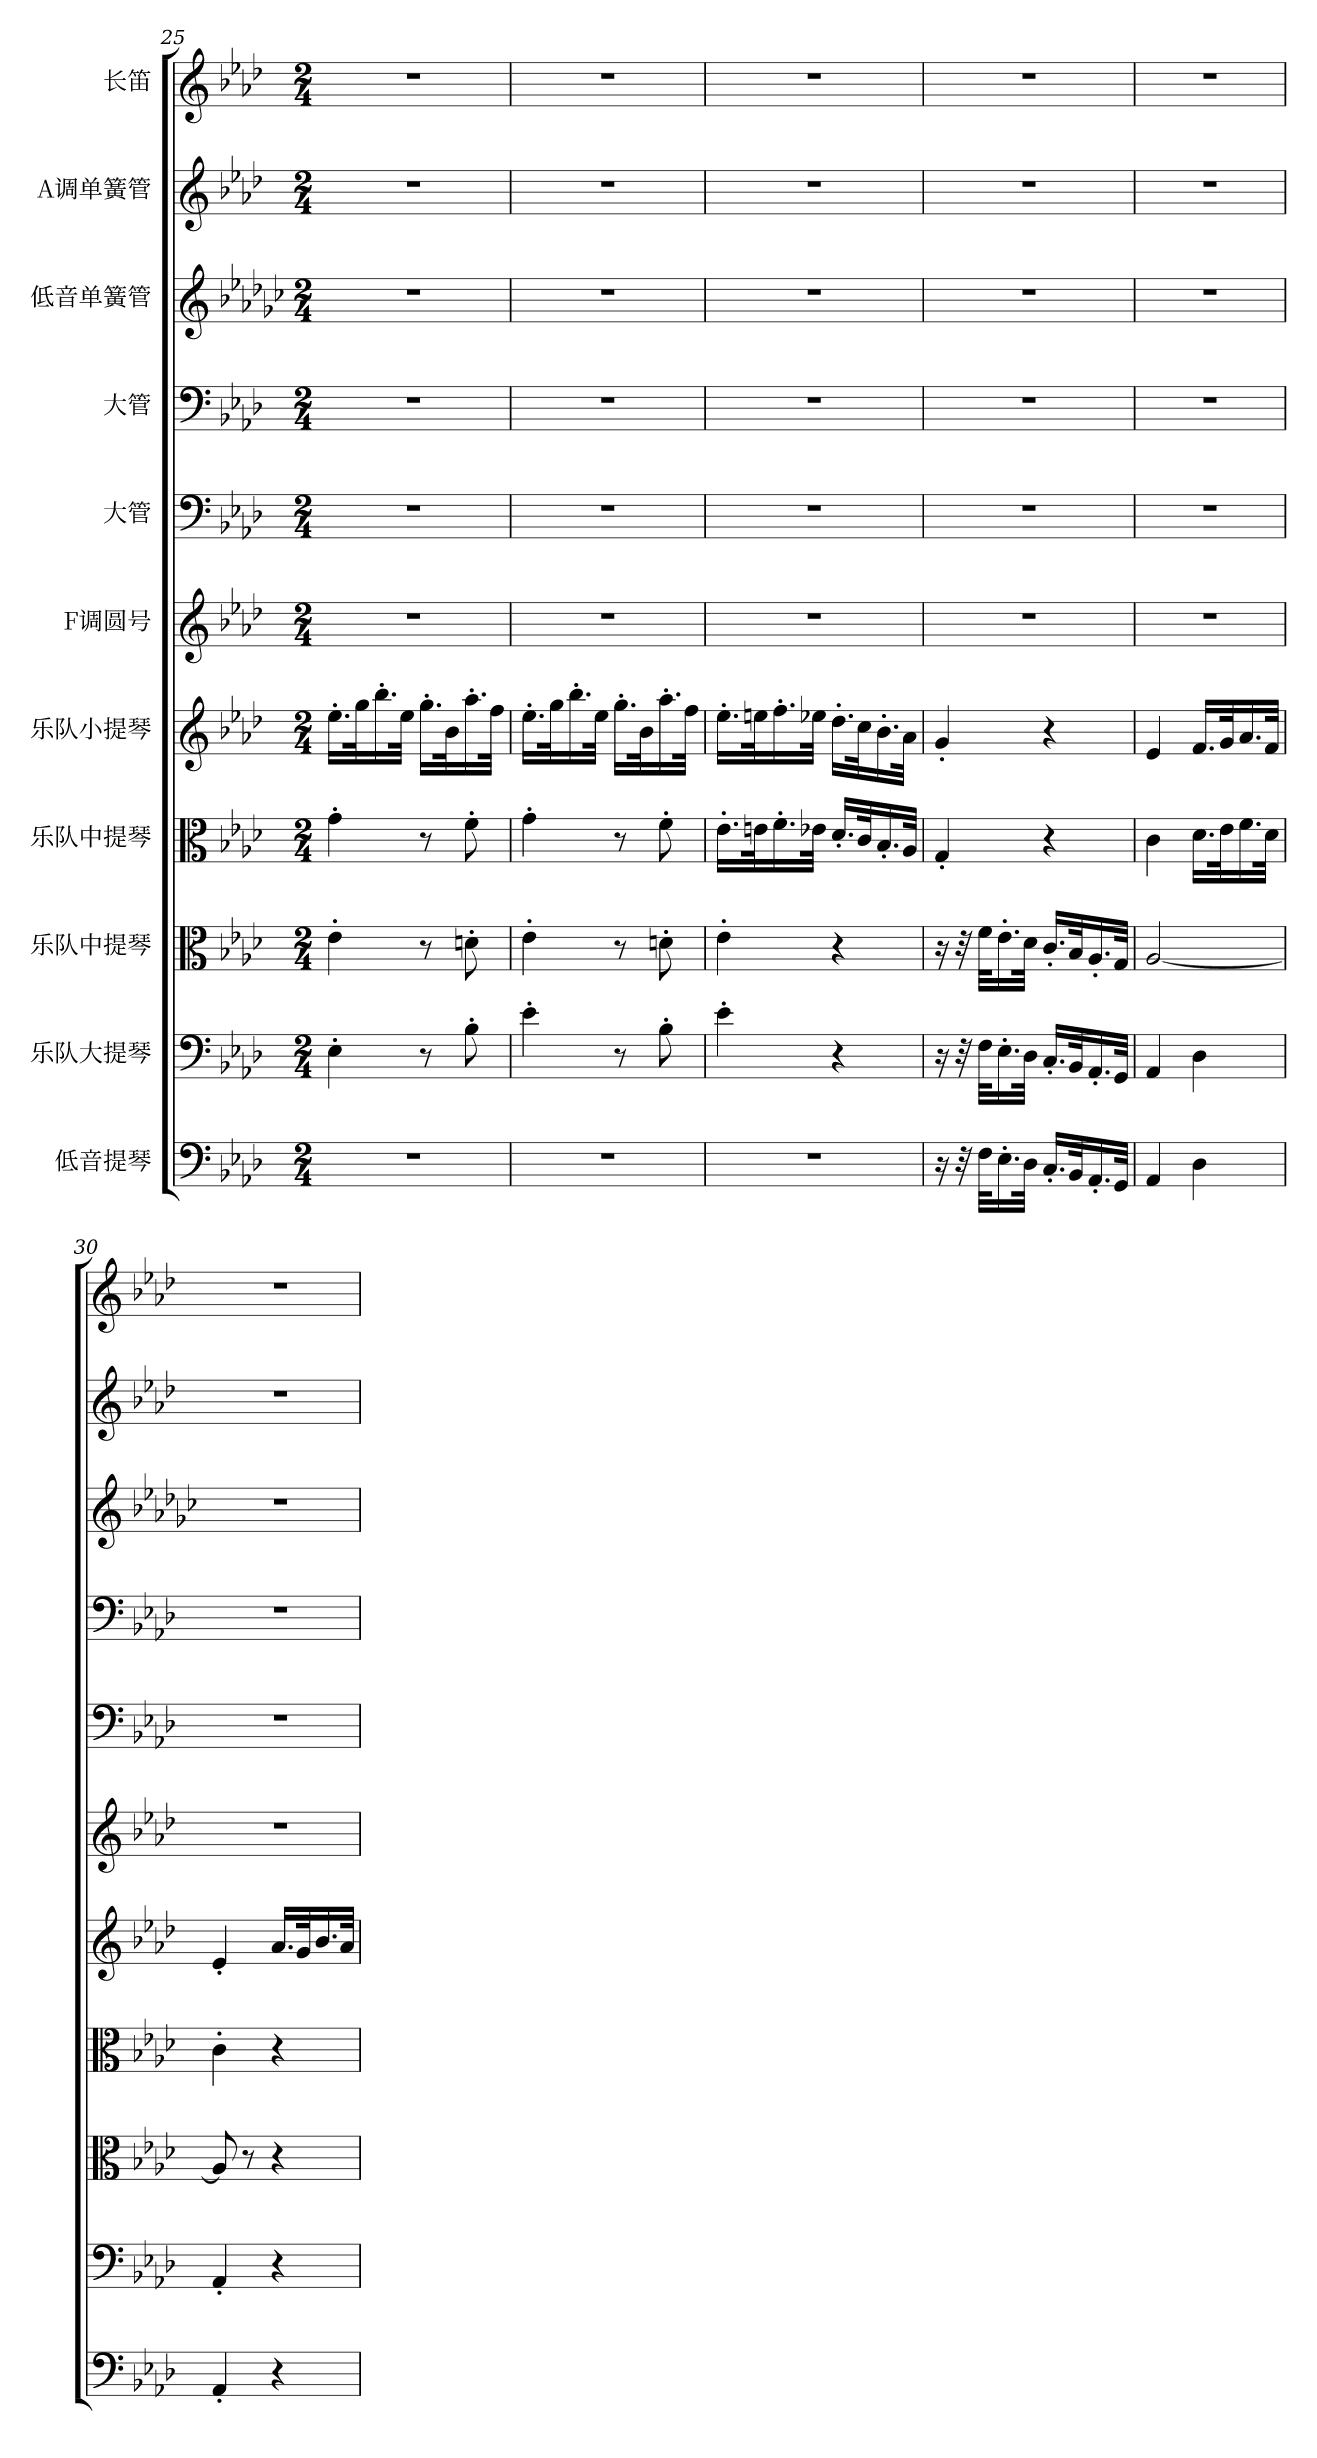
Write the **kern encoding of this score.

**kern	**kern	**kern	**kern	**kern	**kern	**kern	**kern	**kern	**kern	**kern
*part11	*part10	*part9	*part8	*part7	*part6	*part5	*part4	*part3	*part2	*part1
*staff11	*staff10	*staff9	*staff8	*staff7	*staff6	*staff5	*staff4	*staff3	*staff2	*staff1
*I"低音提琴	*I"乐队大提琴	*I"乐队中提琴	*I"乐队中提琴	*I"乐队小提琴	*I"F调圆号	*I"大管	*I"大管	*I"低音单簧管	*I"A调单簧管	*I"长笛
!!LO:PB:g=z
*clefF4	*clefF4	*clefC3	*clefC3	*clefG2	*clefG2	*clefF4	*clefF4	*clefG2	*clefG2	*clefG2
*ITrd7c12	*	*	*	*	*ITrd4c7	*	*	*ITrd8c14	*ITrd2c3	*
*k[b-e-a-d-]	*k[b-e-a-d-]	*k[b-e-a-d-]	*k[b-e-a-d-]	*k[b-e-a-d-]	*k[b-e-a-d-g-]	*k[b-e-a-d-]	*k[b-e-a-d-]	*k[b-e-a-d-g-c-]	*k[b-]	*k[b-e-a-d-]
*M2/4	*M2/4	*M2/4	*M2/4	*M2/4	*M2/4	*M2/4	*M2/4	*M2/4	*M2/4	*M2/4
=25	=25	=25	=25	=25	=25	=25	=25	=25	=25	=25
2r	4E-'\	4e-'\	4g'\	16.ee-'\LL	2r	2r	2r	2r	2r	2r
.	.	.	.	32gg\K	.	.	.	.	.	.
.	.	.	.	16.bb-'\	.	.	.	.	.	.
.	.	.	.	32ee-\JJk	.	.	.	.	.	.
.	8r	8r	8r	16.gg'\LL	.	.	.	.	.	.
.	.	.	.	32b-\K	.	.	.	.	.	.
.	8B-'\	8dn'\	8f'\	16.aa-'\	.	.	.	.	.	.
.	.	.	.	32ff\JJk	.	.	.	.	.	.
=26	=26	=26	=26	=26	=26	=26	=26	=26	=26	=26
2r	4e-'\	4e-'\	4g'\	16.ee-'\LL	2r	2r	2r	2r	2r	2r
.	.	.	.	32gg\K	.	.	.	.	.	.
.	.	.	.	16.bb-'\	.	.	.	.	.	.
.	.	.	.	32ee-\JJk	.	.	.	.	.	.
.	8r	8r	8r	16.gg'\LL	.	.	.	.	.	.
.	.	.	.	32b-\K	.	.	.	.	.	.
.	8B-'\	8dn'\	8f'\	16.aa-'\	.	.	.	.	.	.
.	.	.	.	32ff\JJk	.	.	.	.	.	.
=27	=27	=27	=27	=27	=27	=27	=27	=27	=27	=27
2r	4e-'\	4e-'\	16.e-'\LL	16.ee-'\LL	2r	2r	2r	2r	2r	2r
.	.	.	32en\K	32een\K	.	.	.	.	.	.
.	.	.	16.f'\	16.ff'\	.	.	.	.	.	.
.	.	.	32e-X\JJk	32ee-X\JJk	.	.	.	.	.	.
.	4r	4r	16.d-'/LL	16.dd-'\LL	.	.	.	.	.	.
.	.	.	32c/K	32cc\K	.	.	.	.	.	.
.	.	.	16.B-'/	16.b-'\	.	.	.	.	.	.
.	.	.	32A-/JJk	32a-\JJk	.	.	.	.	.	.
!!LO:PB:g=z
=28	=28	=28	=28	=28	=28	=28	=28	=28	=28	=28
*	*	*	*	*	*	*	*	*	*	*MM47
16r	16r	16r	4G'/	4g'/	2r	2r	2r	2r	2r	2r
32r	32r	32r	.	.	.	.	.	.	.	.
32FF\KLL	32F\KLL	32f\KLL	.	.	.	.	.	.	.	.
16.EE-'\	16.E-'\	16.e-'\	.	.	.	.	.	.	.	.
32DD-\JJk	32D-\JJk	32d-\JJk	.	.	.	.	.	.	.	.
16.CC'/LL	16.C'/LL	16.c'/LL	4r	4r	.	.	.	.	.	.
32BBB-/K	32BB-/K	32B-/K	.	.	.	.	.	.	.	.
16.AAA-'/	16.AA-'/	16.A-'/	.	.	.	.	.	.	.	.
32GGG/JJk	32GG/JJk	32G/JJk	.	.	.	.	.	.	.	.
=29	=29	=29	=29	=29	=29	=29	=29	=29	=29	=29
*	*	*	*	*	*	*	*	*	*	*MM48
4AAA-/	4AA-/	[2A-/	4c\	4e-/	2r	2r	2r	2r	2r	2r
4DD-\	4D-\	.	16.d-\LL	16.f/LL	.	.	.	.	.	.
.	.	.	32e-\K	32g/K	.	.	.	.	.	.
.	.	.	16.f\	16.a-/	.	.	.	.	.	.
.	.	.	32d-\JJk	32f/JJk	.	.	.	.	.	.
=30	=30	=30	=30	=30	=30	=30	=30	=30	=30	=30
4AAA-'/	4AA-'/	8A-/]	4c'\	4e-'/	2r	2r	2r	2r	2r	2r
.	.	8r	.	.	.	.	.	.	.	.
4r	4r	4r	4r	16.a-/LL	.	.	.	.	.	.
.	.	.	.	32g/K	.	.	.	.	.	.
.	.	.	.	16.b-/	.	.	.	.	.	.
.	.	.	.	32a-/JJk	.	.	.	.	.	.
=	=	=	=	=	=	=	=	=	=	=
*-	*-	*-	*-	*-	*-	*-	*-	*-	*-	*-
